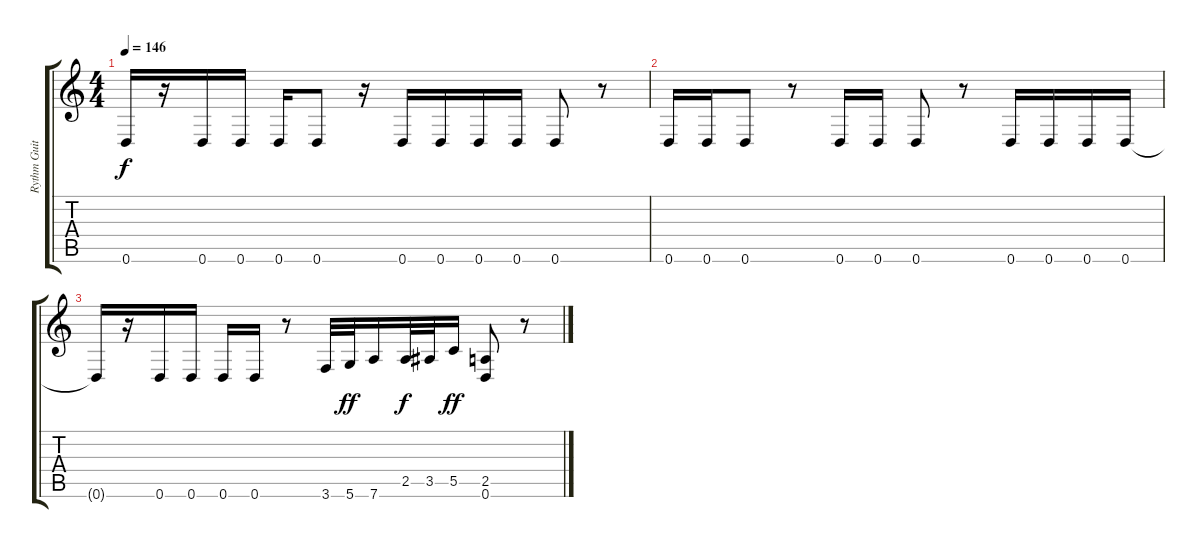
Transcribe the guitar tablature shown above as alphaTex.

\track ("Rythm Guitar" "Rythm Guit") {instrument distortionguitar}
\staff {score tabs}
\tuning (D4 A3 F3 C3 G2 D2) {hide}
\ts (4 4)
\tempo 146
\clef g2
\ks c
0.6{t}.16{dy f} r.16 0.6.16 0.6.16 0.6.16 0.6.8 r.16 0.6.16 0.6.16 0.6.16 0.6.16 0.6.8 r.8 |
0.6.16 0.6.16 0.6.8 r.8 0.6.16 0.6.16 0.6.8 r.8 0.6.16 0.6.16 0.6.16 0.6.16 |
0.6{t}.16 r.16 0.6.16 0.6.16 0.6.16 0.6.16 r.8 3.6.32 5.6.32{dy ff} 7.6.16 2.5.32{dy f} 3.5.32 5.5.16{dy ff} (2.5 0.6).8 r.8
